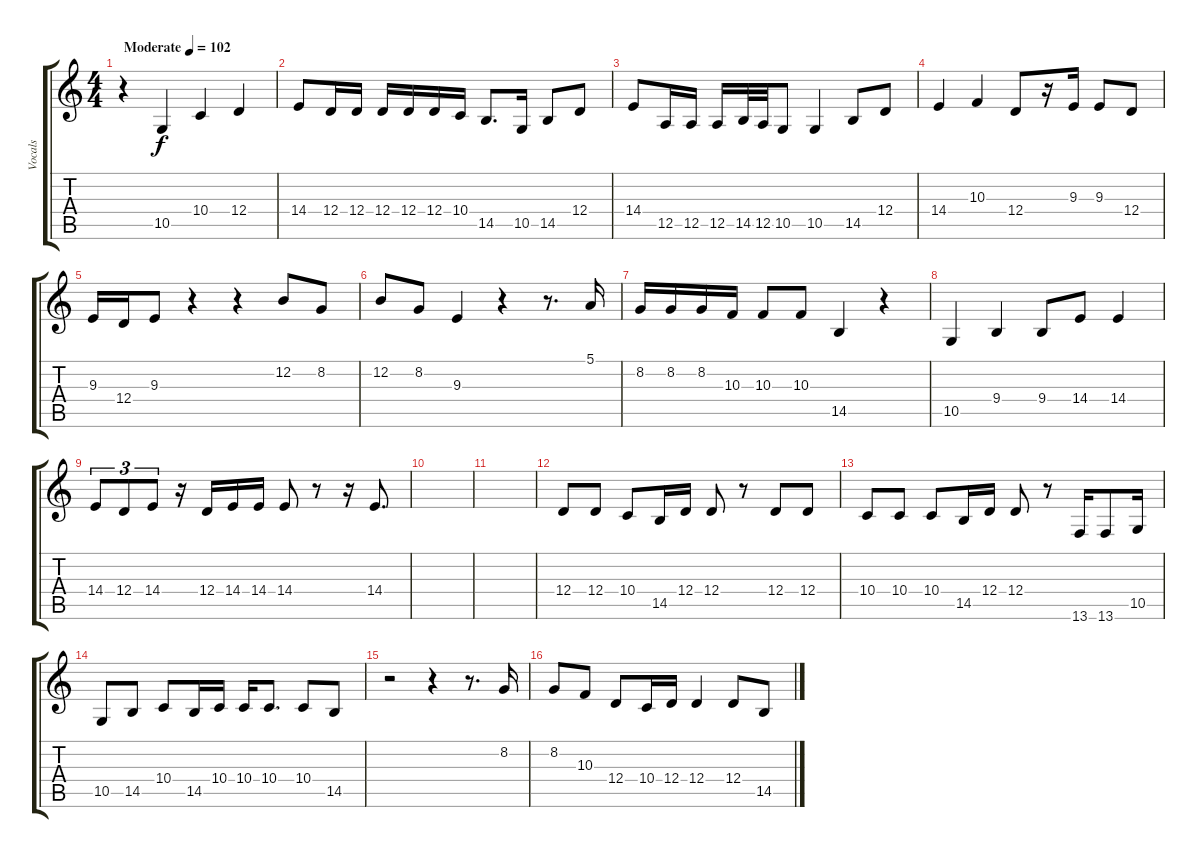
\track ("Vocals" "Vocals") {instrument lead3calliope}
\staff {score tabs}
\tuning (E4 B3 G3 D3 A2 E2) {hide}
\ts (4 4)
\tempo (102 "Moderate")
\clef g2
\ks c
r.4{dy f instrument lead3calliope} 10.5.4 10.4.4 12.4.4 |
14.4.8 12.4.16 12.4.16 12.4.16 12.4.16 12.4.16 10.4.16 14.5.8{d} 10.5.16 14.5.8 12.4.8 |
14.4.8 12.5.16 12.5.16 12.5.16 14.5.32 12.5.32 10.5.8 10.5.4 14.5.8 12.4.8 |
14.4.4 10.3.4 12.4.8 r.16 9.3.16 9.3.8 12.4.8 |
9.3.16 12.4.16 9.3.8 r.4 r.4 12.2.8 8.2.8 |
12.2.8 8.2.8 9.3.4 r.4 r.8{d} 5.1.16 |
8.2.16 8.2.16 8.2.16 10.3.16 10.3.8 10.3.8 14.5.4 r.4 |
10.5.4 9.4.4 9.4.8 14.4.8 14.4.4 |
14.4.8{tu (3 2)} 12.4.8{tu (3 2)} 14.4.8{tu (3 2)} r.16 12.4.16 14.4.16 14.4.16 14.4.8 r.8 r.16 14.4.8{d} |
|
|
12.4.8 12.4.8 10.4.8 14.5.16 12.4.16 12.4.8 r.8 12.4.8 12.4.8 |
10.4.8 10.4.8 10.4.8 14.5.16 12.4.16 12.4.8 r.8 13.6.16 13.6.8 10.5.16 |
10.5.8 14.5.8 10.4.8 14.5.16 10.4.16 10.4.16 10.4.8{d} 10.4.8 14.5.8 |
r.2 r.4 r.8{d} 8.2.16 |
8.2.8 10.3.8 12.4.8 10.4.16 12.4.16 12.4.4 12.4.8 14.5.8
